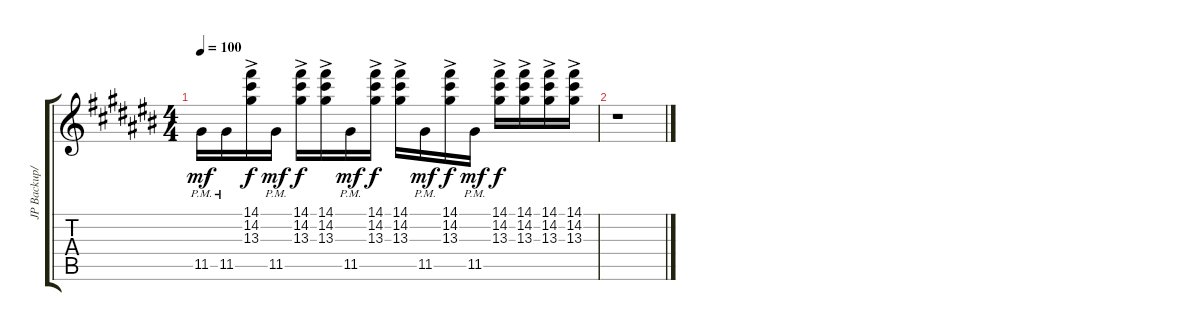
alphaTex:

\track ("JP Backup/KM Fills" "JP Backup/") {instrument electricguitarclean}
\staff {score tabs}
\tuning (E4 B3 G3 D3 A2 E2) {hide}
\ts (4 4)
\tempo 100
\clef g2
\ks c#
11.5{pm}.16{dy mf} 11.5{pm}.16 (14.1{ac} 14.2{ac} 13.3{ac}).16{dy f} 11.5{pm}.16{dy mf} (14.1{ac} 14.2{ac} 13.3{ac}).16{dy f} (14.1{ac} 14.2{ac} 13.3{ac}).16 11.5{pm}.16{dy mf} (14.1{ac} 14.2{ac} 13.3{ac}).16{dy f} (14.1{ac} 14.2{ac} 13.3{ac}).16 11.5{pm}.16{dy mf} (14.1{ac} 14.2{ac} 13.3{ac}).16{dy f} 11.5{pm}.16{dy mf} (14.1{ac} 14.2{ac} 13.3{ac}).16{dy f} (14.1{ac} 14.2{ac} 13.3{ac}).16 (14.1{ac} 14.2{ac} 13.3{ac}).16 (14.1{ac} 14.2{ac} 13.3{ac}).16 |
r.1
